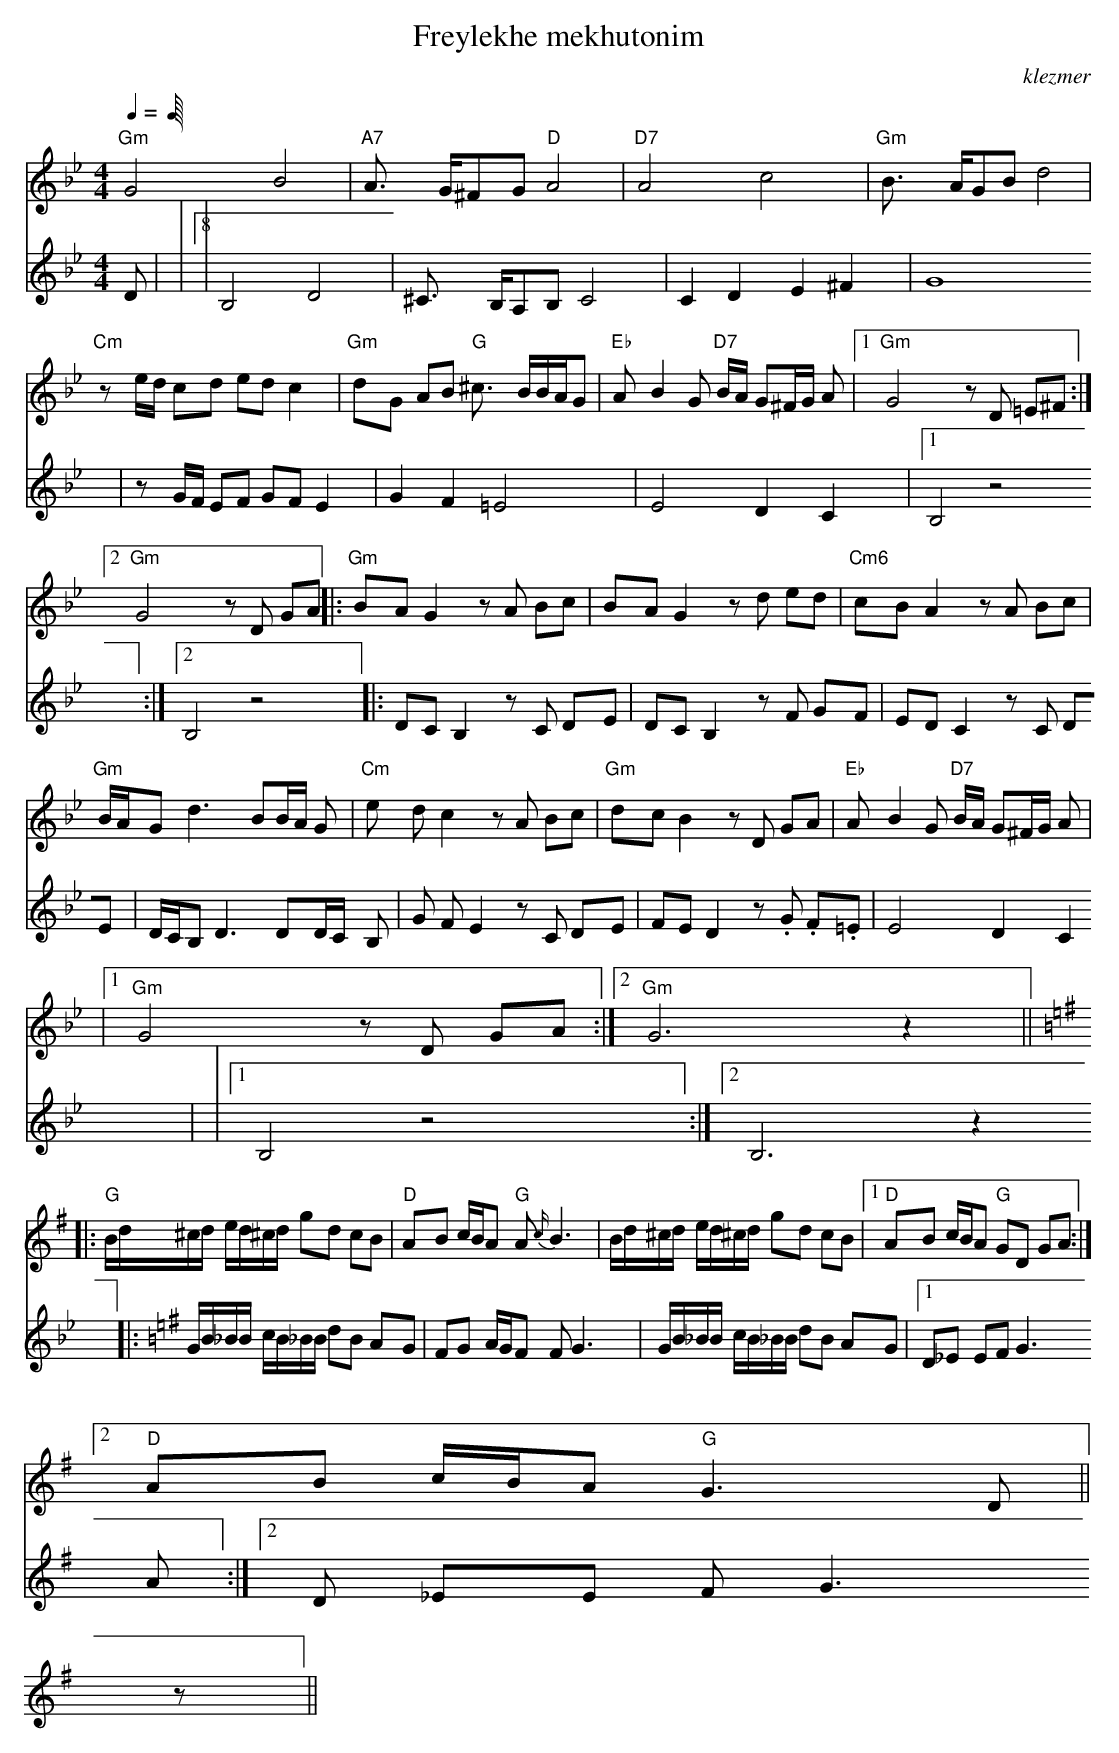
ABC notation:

X:1
T:Freylekhe mekhutonim
O:klezmer
M:4/4
L:1/8
Q:1/4=
K:Gm
V:1
"Gm" G4 B4 |"A7" A3/2 G/^FG "D" A4 |"D7" A4 c4 |"Gm" B3/2 A/GB d4 |
"Cm" ze/d/ cd ed c2 |"Gm" dG AB "G" ^c3/2 B/B/A/G |"Eb" AB2 G"D7" B/A/ G^F/G/ A|1 "Gm" G4 zD =E^F :|2
"Gm" G4 zD GA ||  |:"Gm" BA G2 zA Bc |BA G2 zd ed |"Cm6" cB A2 zA Bc |
"Gm" B/A/G d3 BB/A/ G|"Cm" e dc2 zA Bc |"Gm" dc B2 zD GA |"Eb" AB2 G"D7" B/A/ G^F/G/ A|
|1 "Gm" G4 zD GA :|2 "Gm" G6 z2 || |:
K:G
"G" B/d/^c/d/ e/d/^c/d/ gd cB |"D" AB c/B/A "G" A{c/}B3 |B/d/^c/d/ e/d/^c/d/ gd cB |1 "D" AB c/B/A "G" GD GA :|2
"D" AB c/B/A "G" G3 D||
V:2          %Boventerts
D |  |8 |
K:Gm
B,4 D4 |^C3/2 B,/A,B, C4 |C2 D2 E2 ^F2 |G8 |
zG/F/ EF GF E2 |G2 F2 =E4 |E4 D2 C2 |1 B,4 z4 :|2
B,4 z4 || |:DC B,2 zC DE |DC B,2 zF GF |ED C2 zC DE |
D/C/B, D3 DD/C/ B,|G FE2 zC DE |FE D2 z.G .F.=E |E4 D2 C2 |
|1 B,4 z4 :|2 B,6 z2 || |:
K:G
G/B/_B/B/ c/B/_B/B/ dB AG |FG A/G/F FG3 |G/B/_B/B/ c/B/_B/B/ dB AG |1 D_E EF G3 A:|2
D _EE FG3 z||
